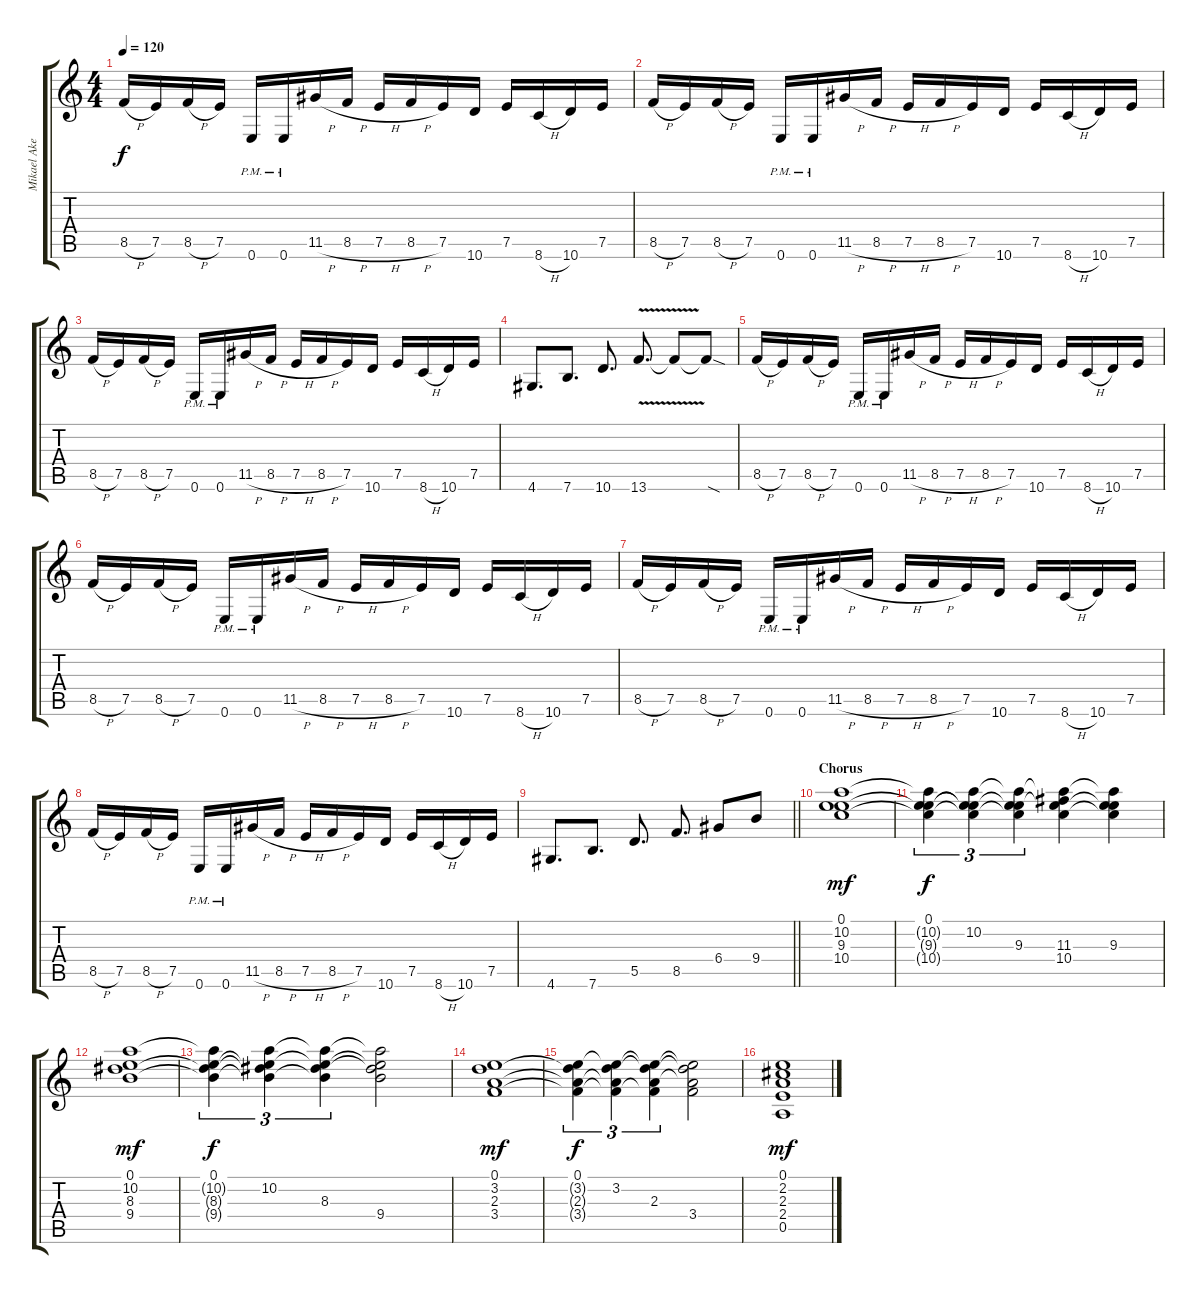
\track ("Mikael Akerfeldt - Electric Guitar 1" "Mikael Ake") {instrument distortionguitar}
\staff {score tabs}
\tuning (E4 B3 G3 D3 A2 E2) {hide}
\ts (4 4)
\tempo 120
\clef g2
\ks c
8.5{h}.16{dy f} 7.5.16 8.5{h}.16 7.5.16 0.6{pm}.16 0.6{pm}.16 11.5{h}.16 8.5{h}.16 7.5{h}.16 8.5{h}.16 7.5.16 10.6.16 7.5.16 8.6{h}.16 10.6.16 7.5.16 |
8.5{h}.16 7.5.16 8.5{h}.16 7.5.16 0.6{pm}.16 0.6{pm}.16 11.5{h}.16 8.5{h}.16 7.5{h}.16 8.5{h}.16 7.5.16 10.6.16 7.5.16 8.6{h}.16 10.6.16 7.5.16 |
8.5{h}.16 7.5.16 8.5{h}.16 7.5.16 0.6{pm}.16 0.6{pm}.16 11.5{h}.16 8.5{h}.16 7.5{h}.16 8.5{h}.16 7.5.16 10.6.16 7.5.16 8.6{h}.16 10.6.16 7.5.16 |
4.6.8{d} 7.6.8{d} 10.6.8{d} 13.6{v}.8{d} 13.6{t}.8 13.6{sod t}.8 |
8.5{h}.16 7.5.16 8.5{h}.16 7.5.16 0.6{pm}.16 0.6{pm}.16 11.5{h}.16 8.5{h}.16 7.5{h}.16 8.5{h}.16 7.5.16 10.6.16 7.5.16 8.6{h}.16 10.6.16 7.5.16 |
8.5{h}.16 7.5.16 8.5{h}.16 7.5.16 0.6{pm}.16 0.6{pm}.16 11.5{h}.16 8.5{h}.16 7.5{h}.16 8.5{h}.16 7.5.16 10.6.16 7.5.16 8.6{h}.16 10.6.16 7.5.16 |
8.5{h}.16 7.5.16 8.5{h}.16 7.5.16 0.6{pm}.16 0.6{pm}.16 11.5{h}.16 8.5{h}.16 7.5{h}.16 8.5{h}.16 7.5.16 10.6.16 7.5.16 8.6{h}.16 10.6.16 7.5.16 |
8.5{h}.16 7.5.16 8.5{h}.16 7.5.16 0.6{pm}.16 0.6{pm}.16 11.5{h}.16 8.5{h}.16 7.5{h}.16 8.5{h}.16 7.5.16 10.6.16 7.5.16 8.6{h}.16 10.6.16 7.5.16 |
\barLineRight lightlight
4.6.8{d} 7.6.8{d} 5.5.8{d} 8.5.8{d} 6.4.8 9.4.8 |
\section ("" "Chorus")
(0.1 10.2 9.3 10.4).1{dy mf volume 9} |
(0.1 10.2{t} 9.3{t} 10.4{t}).4{tu (3 2) dy f} (0.1{t} 10.2 9.3{t} 10.4{t}).4{tu (3 2)} (0.1{t} 10.2{t} 9.3 10.4{t}).4{tu (3 2)} (0.1{t} 10.2{t} 11.3 10.4).4 (0.1{t} 10.2{t} 9.3 10.4{t}).4 |
(0.1 10.2 8.3 9.4).1{dy mf} |
(0.1 10.2{t} 8.3{t} 9.4{t}).4{tu (3 2) dy f} (0.1{t} 10.2 8.3{t} 9.4{t}).4{tu (3 2)} (0.1{t} 10.2{t} 8.3 9.4{t}).4{tu (3 2)} (0.1{t} 10.2{t} 8.3{t} 9.4).2 |
(0.1 3.2 2.3 3.4).1{dy mf} |
(0.1 3.2{t} 2.3{t} 3.4{t}).4{tu (3 2) dy f} (0.1{t} 3.2 2.3{t} 3.4{t}).4{tu (3 2)} (0.1{t} 3.2{t} 2.3 3.4{t}).4{tu (3 2)} (0.1{t} 3.2{t} 2.3{t} 3.4).2 |
(0.1 2.2 2.3 2.4 0.5).1{dy mf}
